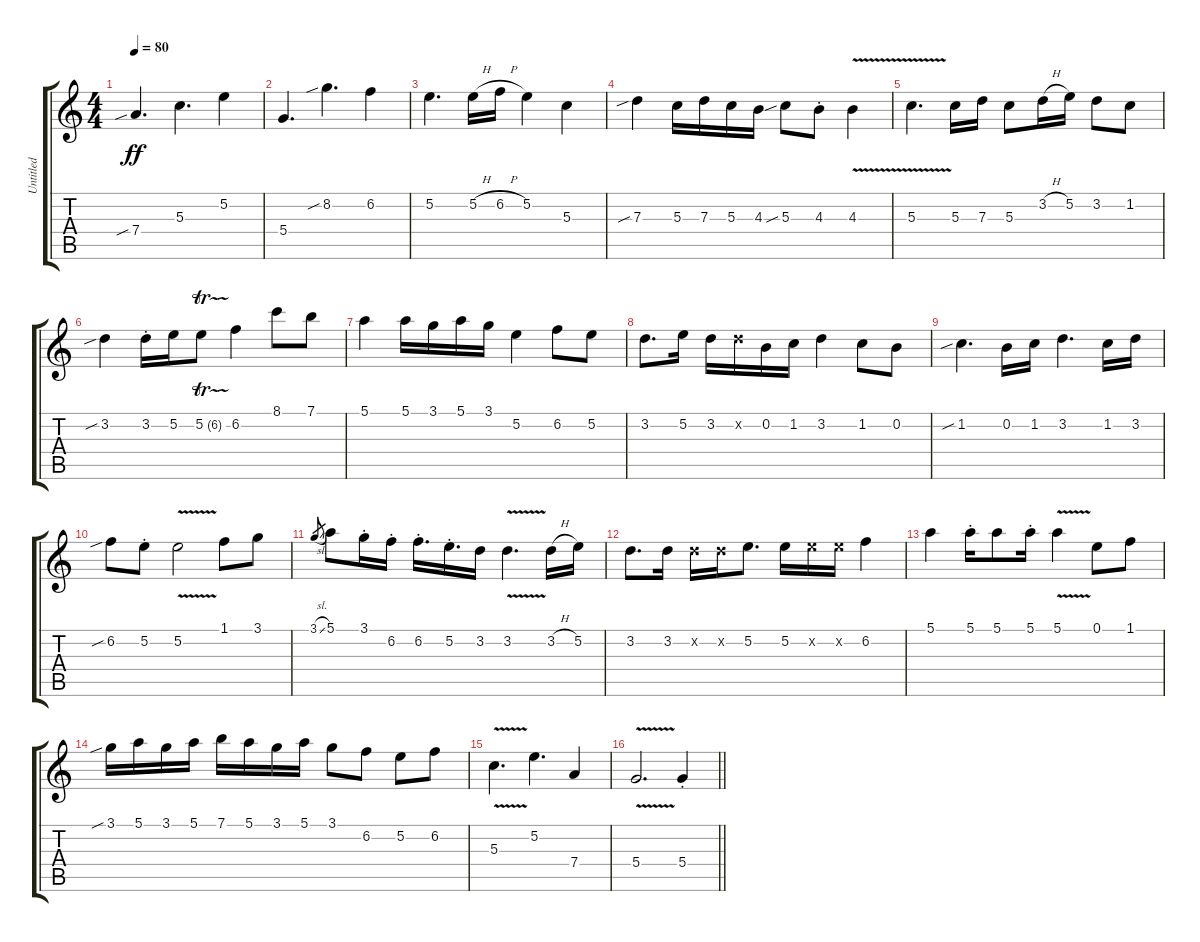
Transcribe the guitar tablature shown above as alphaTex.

\track ("Untitled" "Untitled") {instrument overdrivenguitar}
\staff {score tabs}
\tuning (E4 B3 G3 D3 A2 E2) {hide}
\ts (4 4)
\tempo 80
\clef g2
\ks c
7.4{sib}.4{d dy ff} 5.3.4{d} 5.2.4 |
5.4.4{d} 8.2{sib}.4{d} 6.2.4 |
5.2.4{d} 5.2{h}.16 6.2{h}.16 5.2.4 5.3.4 |
7.3{sib}.4 5.3.16 7.3.16 5.3.16 4.3.16 5.3{sib}.8 4.3{st}.8 4.3{v}.4 |
5.3{v}.4{d} 5.3.16 7.3.16 5.3.8 3.2{h}.16 5.2.16 3.2.8 1.2.8 |
3.2{sib}.4 3.2{st}.16 5.2.16 5.2{tr (6 32)}.8 6.2.4 8.1.8 7.1.8 |
5.1.4 5.1.16 3.1.16 5.1.16 3.1.16 5.2.4 6.2.8 5.2.8 |
3.2.8{d} 5.2.16 3.2.16 3.2{x}.16 0.2.16 1.2.16 3.2.4 1.2.8 0.2.8 |
1.2{sib}.4{d} 0.2.16 1.2.16 3.2.4{d} 1.2.16 3.2.16 |
6.2{sib}.8 5.2{st}.8 5.2{v}.2 1.1.8 3.1.8 |
3.1{sl}.8{gr} 5.1.8 3.1{st}.16 6.2{st}.16 6.2{st}.16{d} 5.2{st}.16{d} 3.2.16 3.2{v}.4{d} 3.2{h}.16 5.2.16 |
3.2.8{d} 3.2.16 3.2{x}.16 3.2{x}.16 5.2.8{d} 5.2.16 5.2{x}.16 5.2{x}.16 6.2.4 |
5.1.4 5.1{st}.16 5.1.8 5.1{st}.16 5.1{v}.4 0.1.8 1.1.8 |
3.1{sib}.16 5.1.16 3.1.16 5.1.16 7.1.16 5.1.16 3.1.16 5.1.16 3.1.8 6.2.8 5.2.8 6.2.8 |
5.3{v}.4{d} 5.2.4{d} 7.4.4 |
\barLineRight lightlight
5.4{v}.2{d} 5.4{st}.4
